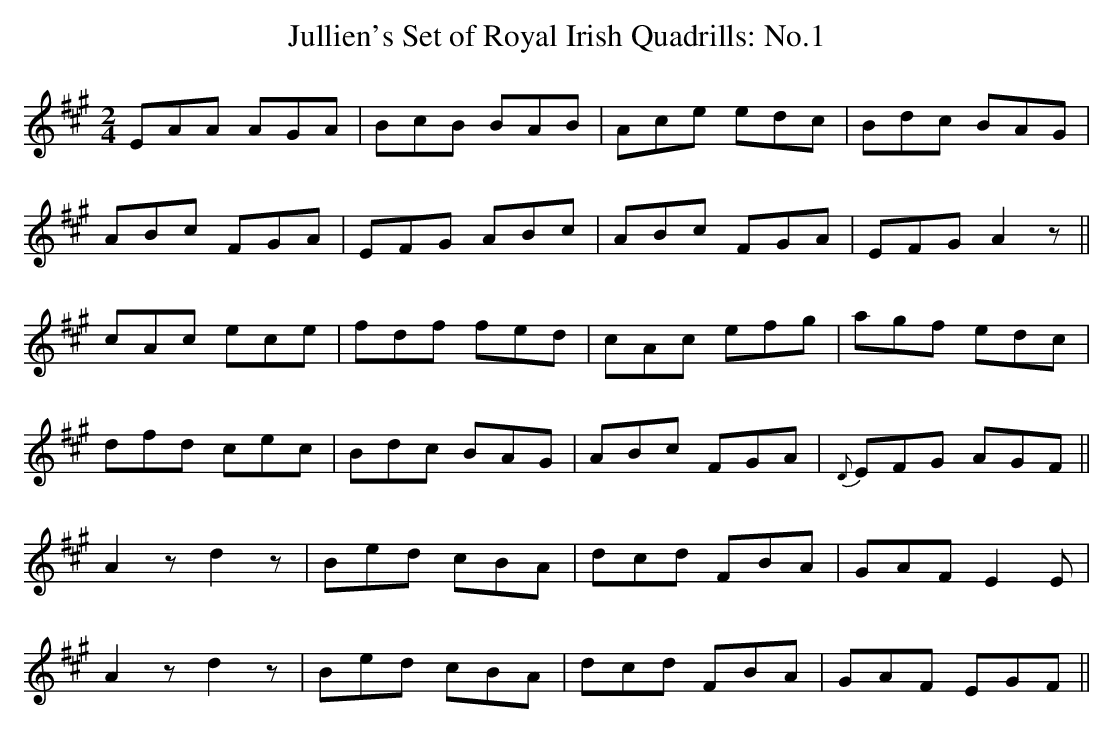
X:1
T:Jullien's Set of Royal Irish Quadrills: No.1
M:2/4
L:1/8
K:A
EAA AGA|BcB BAB|Ace edc|Bdc BAG|
ABc FGA|EFG ABc|ABc FGA|EFG A2z||
cAc ece|fdf fed|cAc efg|agf edc|
dfd cec|Bdc BAG|ABc FGA|{D}EFG AGF||
A2z d2z|Bed cBA|dcd FBA|GAF E2E|
A2z d2z|Bed cBA|dcd FBA|GAF EGF||
